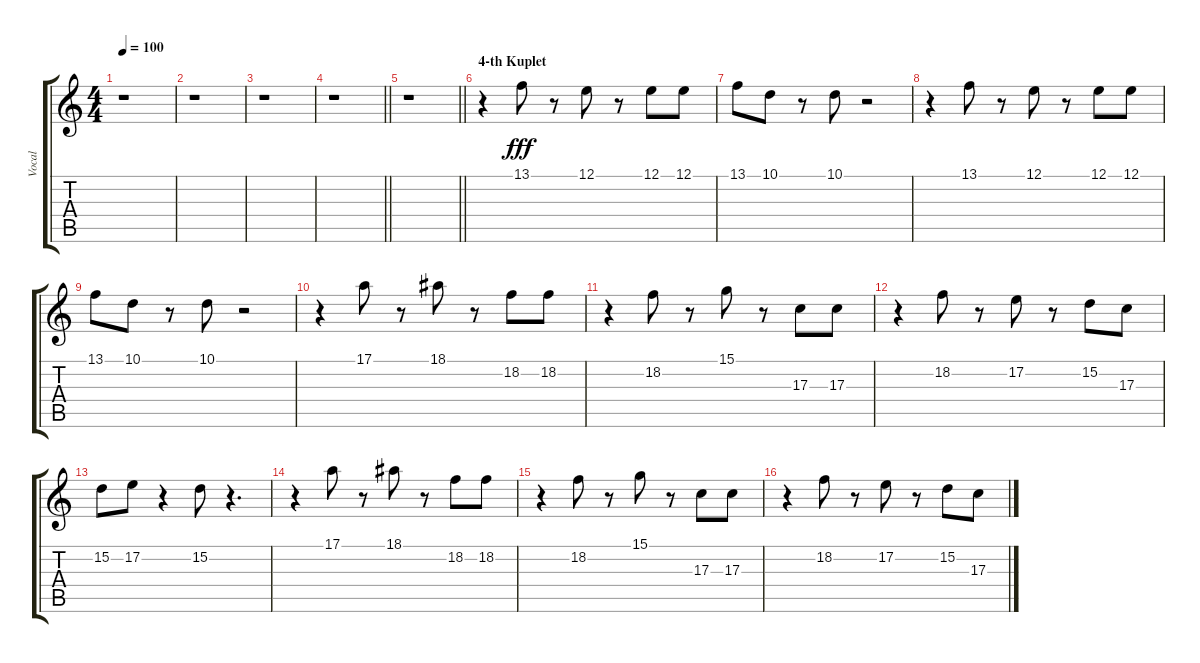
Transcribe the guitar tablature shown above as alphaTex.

\track ("Vocal" "Vocal") {instrument choiraahs}
\staff {score tabs}
\tuning (E4 B3 G3 D3 A2 E2) {hide}
\ts (4 4)
\tempo 100
\clef g2
\ks c
r.1{dy fff} |
r.1 |
r.1 |
\barLineRight lightlight
r.1 |
\barLineRight lightlight
r.1 |
\section ("" "4-th Kuplet")
r.4 13.1.8 r.8 12.1.8 r.8 12.1.8 12.1.8 |
13.1.8 10.1.8 r.8 10.1.8 r.2 |
r.4 13.1.8 r.8 12.1.8 r.8 12.1.8 12.1.8 |
13.1.8 10.1.8 r.8 10.1.8 r.2 |
r.4 17.1.8 r.8 18.1.8 r.8 18.2.8 18.2.8 |
r.4 18.2.8 r.8 15.1.8 r.8 17.3.8 17.3.8 |
r.4 18.2.8 r.8 17.2.8 r.8 15.2.8 17.3.8 |
15.2.8 17.2.8 r.4 15.2.8 r.4{d} |
r.4 17.1.8 r.8 18.1.8 r.8 18.2.8 18.2.8 |
r.4 18.2.8 r.8 15.1.8 r.8 17.3.8 17.3.8 |
r.4 18.2.8 r.8 17.2.8 r.8 15.2.8 17.3.8
